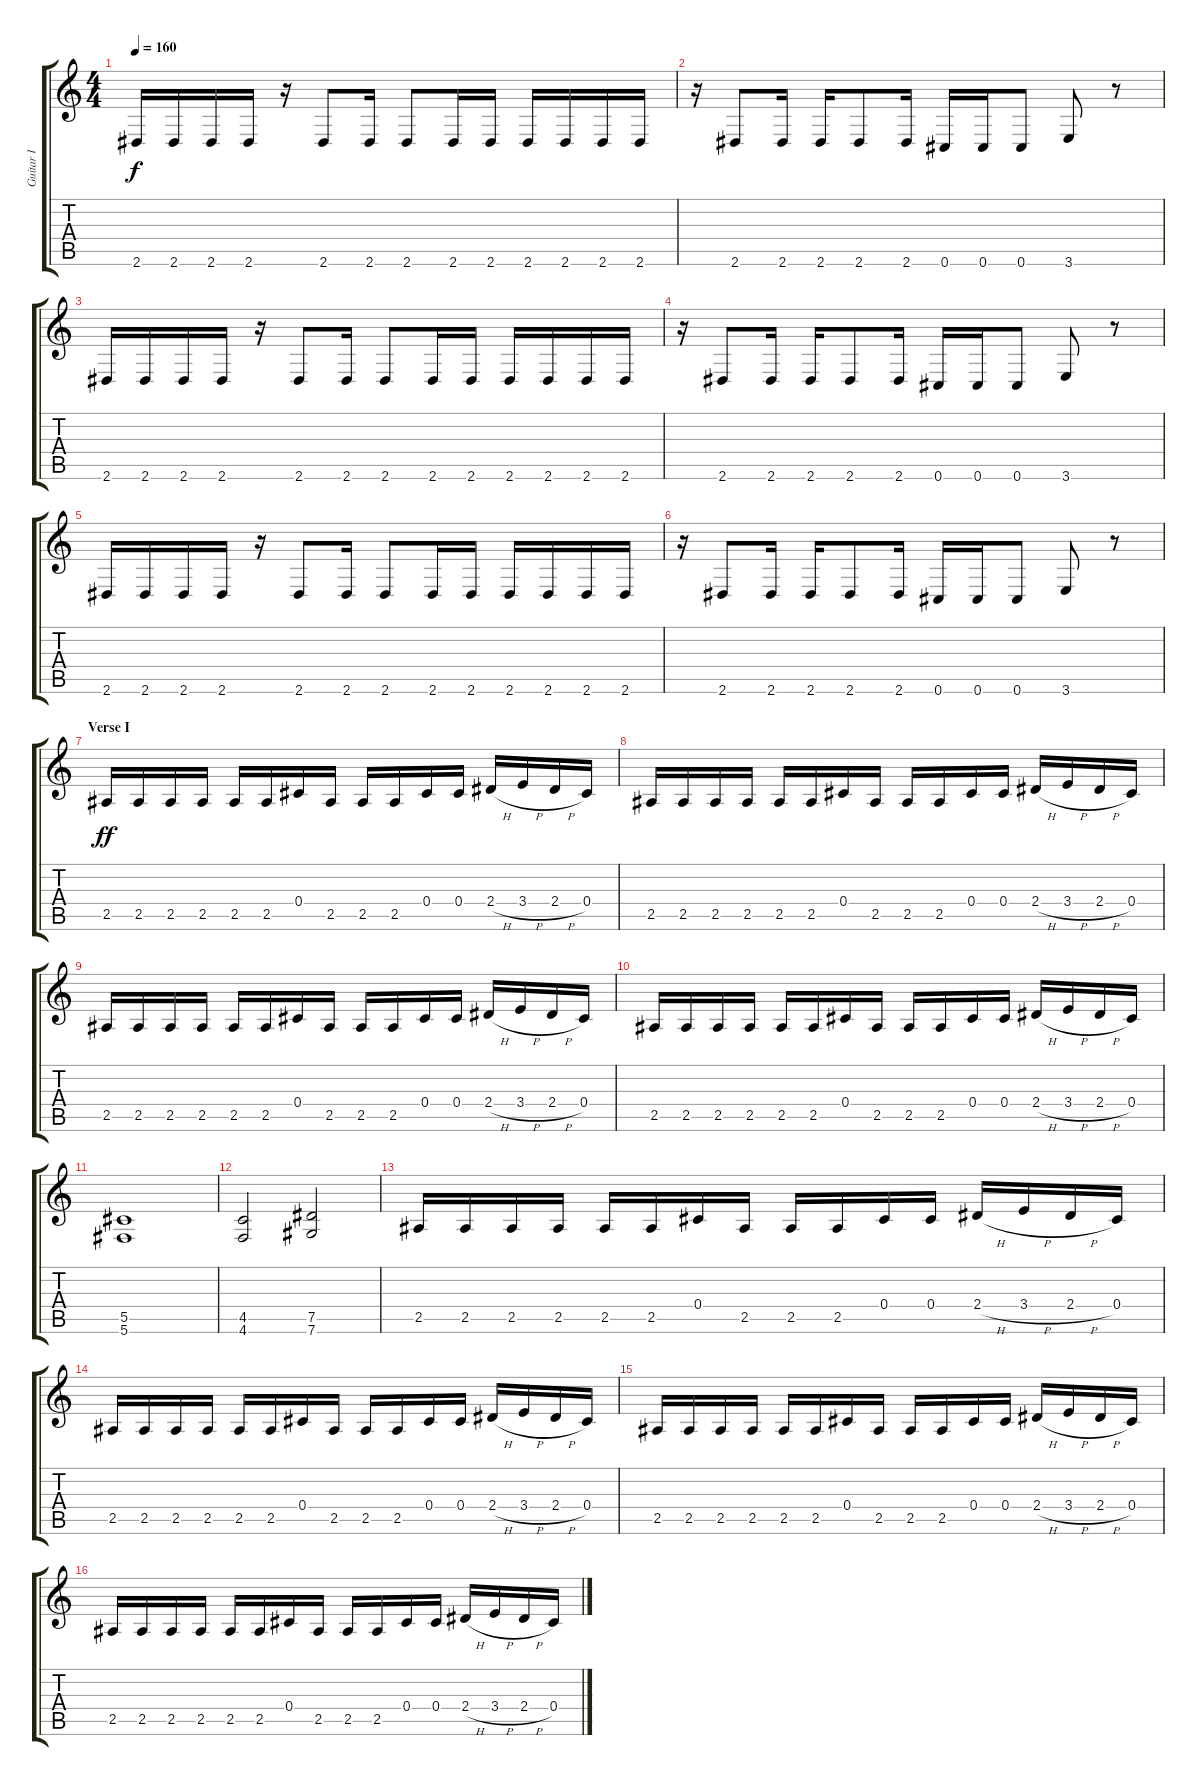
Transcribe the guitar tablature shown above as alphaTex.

\track ("Guitar I" "Guitar I") {instrument distortionguitar}
\staff {score tabs}
\tuning (Eb4 Bb3 Gb3 Db3 Ab2 Db2) {hide}
\ts (4 4)
\tempo 160
\clef g2
\ks c
2.6.16{dy f instrument electricguitarmuted} 2.6.16 2.6.16 2.6.16 r.16 2.6.8 2.6.16 2.6.8 2.6.16 2.6.16 2.6.16 2.6.16 2.6.16 2.6.16 |
r.16{instrument electricguitarmuted} 2.6.8 2.6.16 2.6.16 2.6.8 2.6.16 0.6.16 0.6.16 0.6.8 3.6.8 r.8 |
2.6.16{instrument electricguitarmuted} 2.6.16 2.6.16 2.6.16 r.16 2.6.8 2.6.16 2.6.8 2.6.16 2.6.16 2.6.16 2.6.16 2.6.16 2.6.16 |
r.16{instrument electricguitarmuted} 2.6.8 2.6.16 2.6.16 2.6.8 2.6.16 0.6.16 0.6.16 0.6.8 3.6.8 r.8 |
2.6.16{instrument electricguitarmuted} 2.6.16 2.6.16 2.6.16 r.16 2.6.8 2.6.16 2.6.8 2.6.16 2.6.16 2.6.16 2.6.16 2.6.16 2.6.16 |
r.16{instrument electricguitarmuted} 2.6.8 2.6.16 2.6.16 2.6.8 2.6.16 0.6.16 0.6.16 0.6.8 3.6.8 r.8 |
\section ("" "Verse I")
2.5.16{dy ff instrument distortionguitar} 2.5.16 2.5.16 2.5.16 2.5.16 2.5.16 0.4.16 2.5.16 2.5.16 2.5.16 0.4.16 0.4.16 2.4{h}.16 3.4{h}.16 2.4{h}.16 0.4.16 |
2.5.16 2.5.16 2.5.16 2.5.16 2.5.16 2.5.16 0.4.16 2.5.16 2.5.16 2.5.16 0.4.16 0.4.16 2.4{h}.16 3.4{h}.16 2.4{h}.16 0.4.16 |
2.5.16 2.5.16 2.5.16 2.5.16 2.5.16 2.5.16 0.4.16 2.5.16 2.5.16 2.5.16 0.4.16 0.4.16 2.4{h}.16 3.4{h}.16 2.4{h}.16 0.4.16 |
2.5.16 2.5.16 2.5.16 2.5.16 2.5.16 2.5.16 0.4.16 2.5.16 2.5.16 2.5.16 0.4.16 0.4.16 2.4{h}.16 3.4{h}.16 2.4{h}.16 0.4.16 |
(5.5 5.6).1 |
(4.5 4.6).2 (7.5 7.6).2 |
2.5.16 2.5.16 2.5.16 2.5.16 2.5.16 2.5.16 0.4.16 2.5.16 2.5.16 2.5.16 0.4.16 0.4.16 2.4{h}.16 3.4{h}.16 2.4{h}.16 0.4.16 |
2.5.16 2.5.16 2.5.16 2.5.16 2.5.16 2.5.16 0.4.16 2.5.16 2.5.16 2.5.16 0.4.16 0.4.16 2.4{h}.16 3.4{h}.16 2.4{h}.16 0.4.16 |
2.5.16 2.5.16 2.5.16 2.5.16 2.5.16 2.5.16 0.4.16 2.5.16 2.5.16 2.5.16 0.4.16 0.4.16 2.4{h}.16 3.4{h}.16 2.4{h}.16 0.4.16 |
2.5.16 2.5.16 2.5.16 2.5.16 2.5.16 2.5.16 0.4.16 2.5.16 2.5.16 2.5.16 0.4.16 0.4.16 2.4{h}.16 3.4{h}.16 2.4{h}.16 0.4.16
